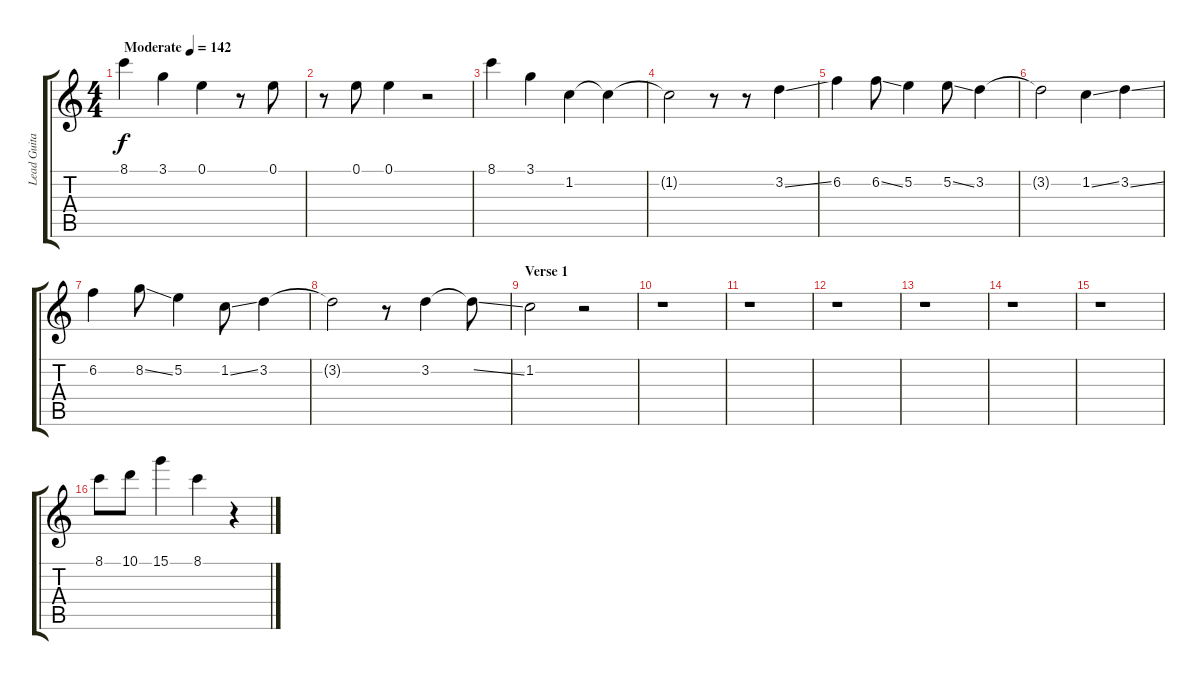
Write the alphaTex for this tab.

\track ("Lead Guitar" "Lead Guita") {instrument overdrivenguitar}
\staff {score tabs}
\tuning (E4 B3 G3 D3 A2 E2) {hide}
\ts (4 4)
\tempo (142 "Moderate")
\clef g2
\ks c
8.1.4{dy f instrument overdrivenguitar} 3.1.4 0.1.4 r.8 0.1.8 |
r.8 0.1.8 0.1.4 r.2 |
8.1.4 3.1.4 1.2.4 1.2{t}.4 |
1.2{t}.2 r.8 r.8 3.2{ss}.4 |
6.2.4 6.2{ss}.8 5.2.4 5.2{ss}.8 3.2.4 |
3.2{t}.2 1.2{ss}.4 3.2{ss}.4 |
6.2.4 8.2{ss}.8 5.2.4 1.2{ss}.8 3.2.4 |
3.2{t}.2 r.8 3.2.4 3.2{ss t}.8 |
\section ("" "Verse 1")
1.2.2 r.2 |
r.1 |
r.1 |
r.1 |
r.1 |
r.1 |
r.1 |
8.1.8 10.1.8 15.1.4 8.1.4 r.4
